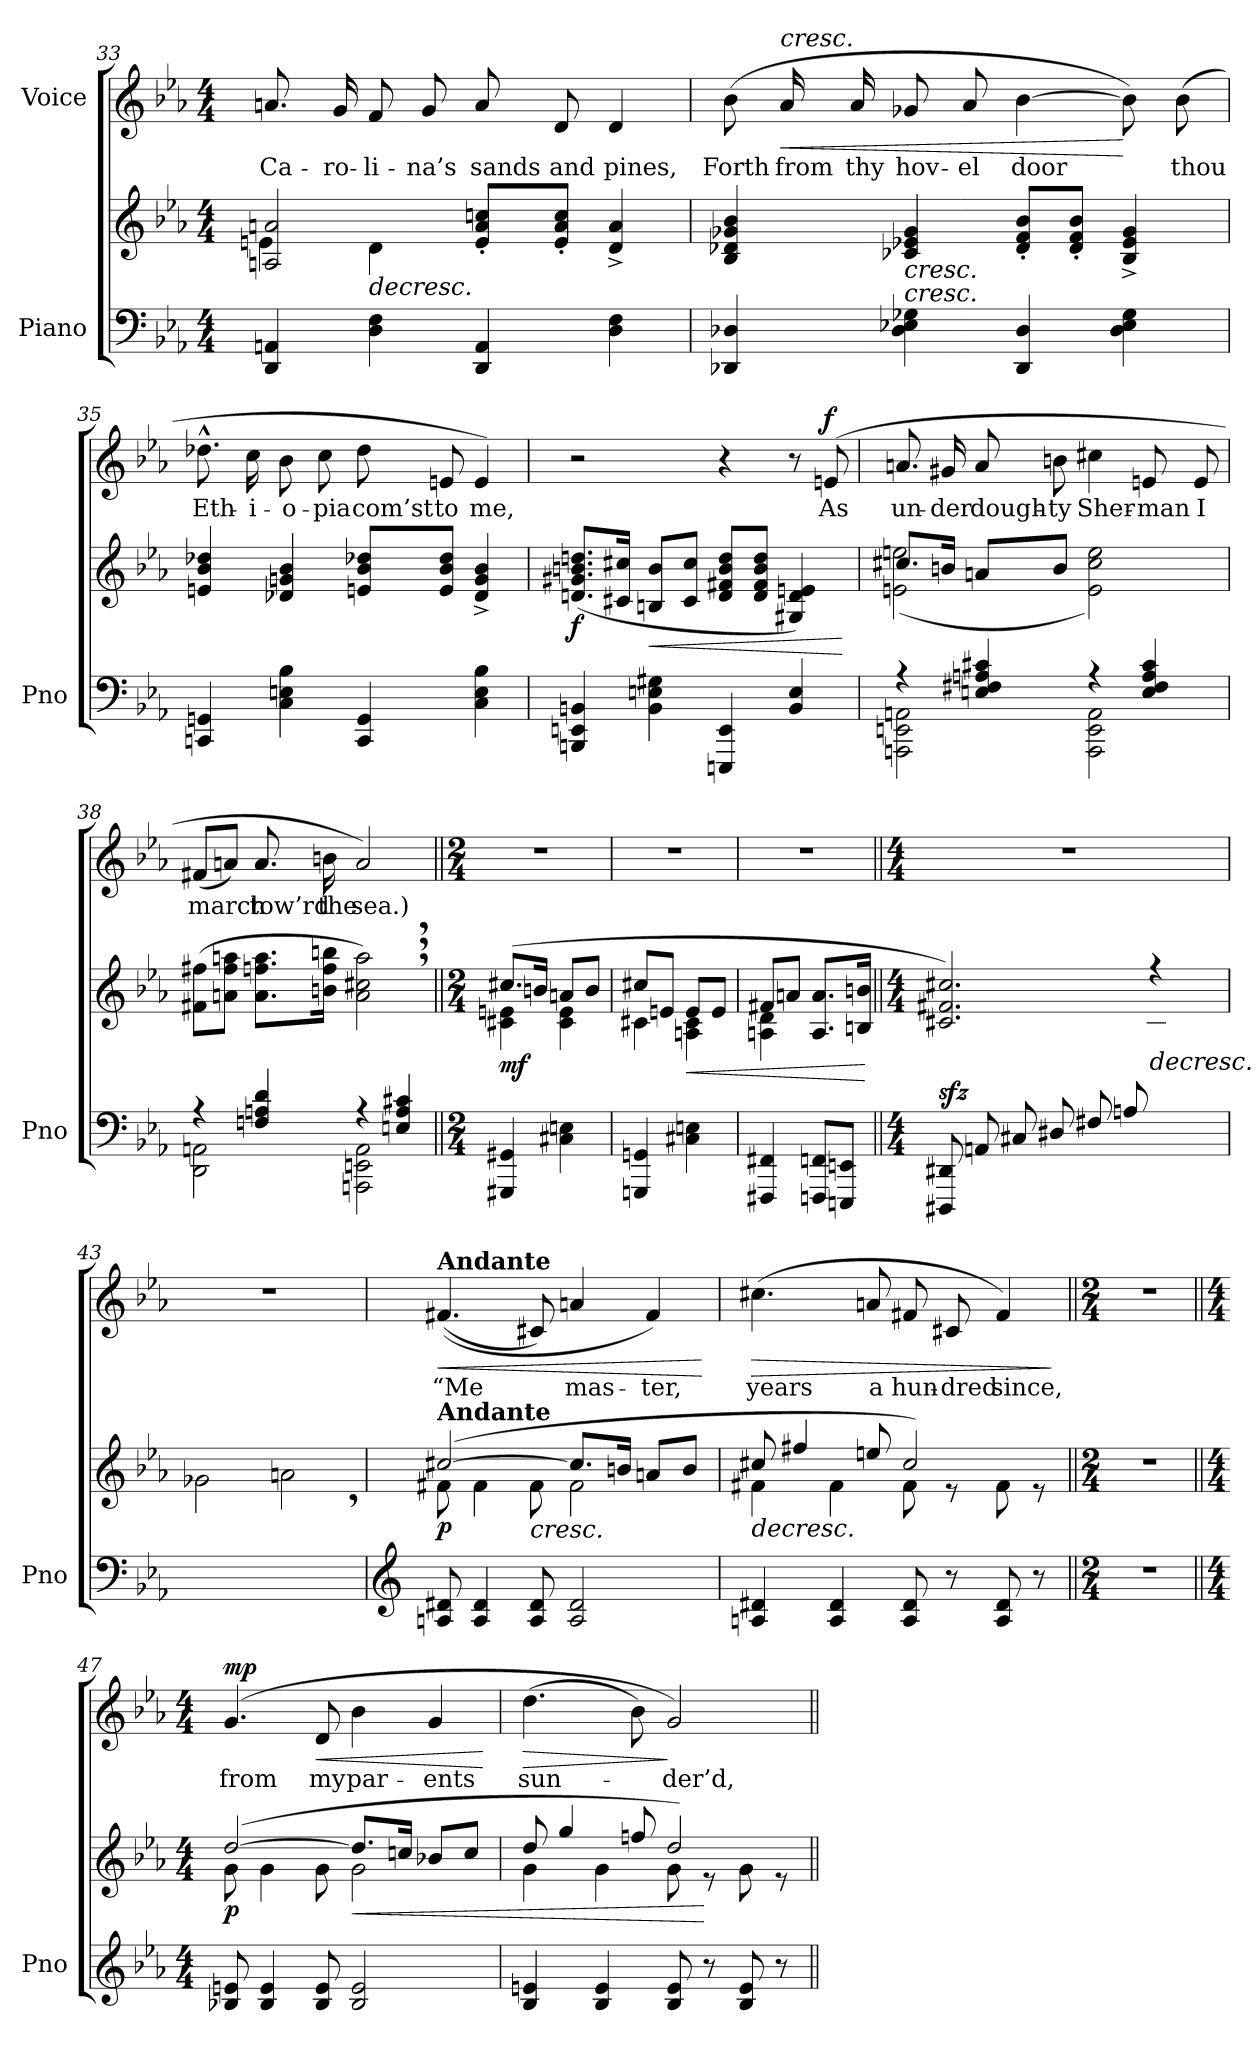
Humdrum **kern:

**kern	**kern	**dynam	**kern	**text	**dynam
*part2	*part2	*part2	*part1	*part1	*part1
*staff3	*staff2	*staff2/3	*staff1	*staff1	*staff1
*I"Piano	*	*	*I"Voice	*	*
*I'Pno	*	*	*	*	*
*clefF4	*clefG2	*	*clefG2	*	*
*k[b-e-a-]	*k[b-e-a-]	*	*k[b-e-a-]	*	*
*M4/4	*M4/4	*	*M4/4	*	*
=33	=33	=33	=33	=33	=33
*	*^	*	*	*	*
!	!	!	!	!	!LO:LY:b	!
4DD/ 4AAn/	2An/ 2an/	4en\	.	8.an/	Ca-	.
!	!	!	!	!	!LO:LY:b	!
.	.	.	.	16g/	-ro-	.
!	!	!	!LO:HP:b	!	!LO:LY:b	!
4D\ 4F\	.	4d\	>	8f/	-li-	.
!	!	!	!	!	!LO:LY:b	!
.	.	.	.	8g/	-na’s	.
!	!	!	!	!	!LO:LY:b	!
4DD/ 4AA/	8e/' 8a/' 8ccn/'L	2ryy	.	8a/	sands	.
!	!	!	!	!	!LO:LY:b	!
.	8e/' 8a/' 8cc/'J	.	.	8d/	and	.
!	!	!	!	!	!LO:LY:b	!
4D\ 4F\	4d/^ 4a/^	.	.	4d/	pines,	.
*	*v	*v	*	*	*	*
!!LO:LB:g=z
=34	=34	=34	=34	=34	=34
!	!	!	!	!LO:LY:b	!
4DD-X/ 4D-X/	4B-/ 4d-X/ 4g-X/ 4b-/	.	(>8b-\	Forth	.
!	!	!	!LO:TX:a:i:t=cresc.	!	!
!	!	!	!	!LO:LY:b	!LO:HP:b
.	.	.	16a-/	from	<
!	!	!	!	!LO:LY:b	!
.	.	.	16a-/	thy	.
!	!LO:TX:b:i:t=cresc.	!	!	!	!
!	!	!LO:HP:b	!	!LO:LY:b	!
4D-\ 4E-X\ 4G-X\	4c-X/ 4e-X/ 4g-/	<	8g-X/	hov-	.
!	!	!	!	!LO:LY:b	!
.	.	.	8a-/	-el	.
!	!	!	!	!LO:LY:b	!
4DD-/ 4D-/	8d-/' 8f/' 8b-/'L	.	[4b-\	door	.
.	8d-/' 8f/' 8b-/'J	.	.	.	.
4D-\ 4E-\ 4G-\	4B-/^ 4e-/^ 4g-/^	.	8b-\])	.	[
!	!	!	!	!LO:LY:b	!
.	.	.	(>8b-\	thou	.
.	.	]	.	.	.
=35	=35	=35	=35	=35	=35
!	!	!	!	!LO:LY:b	!
4CCn/ 4GGn/	4en/ 4b-/ 4dd-X/	.	8.dd-X^^\	Eth-	.
!	!	!	!	!LO:LY:b	!
.	.	.	16cc\	-i-	.
!	!	!	!	!LO:LY:b	!
4C\ 4En\ 4B-\	4d-X/ 4gn/ 4b-/	.	8b-\	-o-	.
!	!	!	!	!LO:LY:b	!
.	.	.	8cc\	-pia	.
!	!	!	!	!LO:LY:b	!
4CC/ 4GG/	8en/ 8b-/ 8dd-X/L	.	8dd-\	com’st	.
!	!	!	!	!LO:LY:b	!
.	8e/ 8b-/ 8dd-/J	.	8en/	to	.
!	!	!	!	!LO:LY:b	!
4C\ 4E\ 4B-\	4d-/^ 4g/^ 4b-/^	.	4e/)	me,	.
!!LO:PB:g=z
=36	=36	=36	=36	=36	=36
!	!	!LO:DY:b	!	!	!
4BBBn/ 4EEn/ 4BBn/	(>8.dn/ 8.g#X/ 8.bn/ 8.ddn/L	f	2r	.	.
.	16c#X/ 16cc#X/Jk	.	.	.	.
!	!	!LO:HP:b	!	!	!
4BB\ 4En\ 4G#X\	8Bn/ 8b/L	<	.	.	.
.	8c#/ 8cc#/J	.	.	.	.
4EEEn/ 4EE/	8d/ 8f#X/ 8b/ 8dd/L	.	4r	.	.
.	8d/ 8f#/ 8b/ 8dd/J	.	.	.	.
4BB/ 4E/	4G#X/ 4d/ 4en/)	.	8r	.	.
!	!	!	!	!LO:LY:b	!LO:DY:a
.	.	.	(>8en/	As	f
.	.	[	.	.	.
=37	=37	=37	=37	=37	=37
*^	*^	*	*	*	*
!	!	!	!	!	!	!LO:LY:b	!
4r	2AAAn\ 2EEn\ 2AAn\	8.cc#X/L	(>2en\ 2een\	.	8.an/	un-	.
!	!	!	!	!	!	!LO:LY:b	!
.	.	16bn/Jk	.	.	16g#X/	-der	.
!	!	!	!	!	!	!LO:LY:b	!
4En/ 4F#X/ 4An/ 4c#X/	.	8an/L	.	.	8a/	dough-	.
!	!	!	!	!	!	!LO:LY:b	!
.	.	8b/J	.	.	8bn\	-ty	.
!	!	!	!	!	!	!LO:LY:b	!
4r	2AAA\ 2EE\ 2AA\	2ryy	2e\ 2cc#\ 2ee\)	.	4cc#X\	Sher-	.
!	!	!	!	!	!	!LO:LY:b	!
4E/ 4F#/ 4A/ 4c#/	.	.	.	.	8en/	-man	.
!	!	!	!	!	!	!LO:LY:b	!
.	.	.	.	.	8e/	I	.
*	*	*v	*v	*	*	*	*
=38	=38	=38	=38	=38	=38	=38
!	!	!	!	!	!LO:LY:b	!
4r	2DD\ 2AAn\	(>8f#X\ 8ff#X\L	.	(<8f#X/L	march	.
.	.	8an\ 8ff#\ 8aan\J	.	8an/J)	.	.
!	!	!	!	!	!LO:LY:b	!
4Fn/ 4An/ 4d/	.	8.a\ 8.ffn\ 8.aa\L	.	8.a/	tow’rd	.
!	!	!	!	!	!LO:LY:b	!
.	.	16bn\ 16ff\ 16bbn\Jk	.	16bn\	the	.
!	!	!	!	!	!LO:LY:b	!
4r	2AAAn\ 2EEn\ 2AA\	2a\, 2cc#X\, 2aa\,)	.	2a/)	sea.)	.
4En/ 4A/ 4c#X/	.	.	.	.	.	.
*v	*v	*	*	*	*	*
!!LO:LB:g=z
=39||	=39||	=39||	=39||	=39||	=39||
*M2/4	*M2/4	*	*M2/4	*	*
*	*	*	*MM118	*	*
*	*^	*	*	*	*
!	!	!	!LO:DY:b	!	!	!
4GGG#X/ 4GG#X/	(>8.cc#X/L	4c#X\ 4en\	mf	2r	.	.
.	16bn/Jk	.	.	.	.	.
4C#X\ 4En\	8an/L	4c#\ 4e\	.	.	.	.
.	8b/J	.	.	.	.	.
=40	=40	=40	=40	=40	=40	=40
4GGGn/ 4GGn/	8cc#X/L	4c#X\	.	2r	.	.
.	8en/J	.	.	.	.	.
!	!	!	!LO:HP:b	!	!	!
4C#X\ 4En\	8e/L	4An\ 4c#\	<	.	.	.
.	8e/J	.	.	.	.	.
=41	=41	=41	=41	=41	=41	=41
*	*	*	*	*^	*	*
4FFF#X/ 4FF#X/	8f#X/L	4An\ 4d\	.	2r	4ryy	.	.
.	8an/J	.	.	.	.	.	.
*	*	*	*	*MM110	*	*	*
8FFFn/ 8FFn/L	8.A/ 8.a/L	4ryy	.	.	4ryy	.	.
8EEEn/ 8EEn/J	.	.	.	.	.	.	.
.	16Bn/ 16bn/Jk	.	.	.	.	.	.
*	*v	*v	*	*	*	*	*
.	.	[	.	.	.	.
=42||	=42||	=42||	=42||	=42||	=42||	=42||
*M4/4	*M4/4	*	*M4/4	*	*	*
*	*	*	*MM106	*	*	*
*	*^	*	*	*	*	*
!	!	!	!LO:DY:b	!	!	!	!
(>8DDD#X/ 8DD#X/L	2.c#X/ 2.f#X/ 2.cc#X/)	2.ryy	sfz	1r	2ryy	.	.
8AAn/	.	.	.	.	.	.	.
8C#X/	.	.	.	.	.	.	.
8D#X/	.	.	.	.	.	.	.
*	*	*	*	*MM100	*	*	*
8F#X/	.	.	.	.	2ryy	.	.
8An/	.	.	.	.	.	.	.
!	!	!	!LO:HP:b	!	!	!	!
4ryy	4rff	8c#X\	>	.	.	.	.
.	.	8d#X\J	.	.	.	.	.
*	*	*	*	*v	*v	*	*
!!LO:LB:g=z
=43	=43	=43	=43	=43	=43	=43
1ryy	1ryy	2g-X\	.	1r	.	.
.	.	2an,\)	.	.	.	.
*	*v	*v	*	*	*	*
.	.	[	.	.	.
=44	=44	=44	=44	=44	=44
*clefG2	*	*	*	*	*
*	*^	*	*	*	*
!	!	!	!	!LO:TX:a:B:t=Andante	!	!
!	!LO:TX:a:B:t=Andante	!	!	!	!	!
!	!	!	!LO:DY:b	!	!LO:LY:b	!LO:HP:b
!	!	!	!	!	!	!LO:DY:n=1:a
!	!	!	!	!	!	!LO:DY:n=2:a
8An/ 8d#X/	(>[2cc#X/	8f#X\	p	(>(>4.f#X/	“Me	< p other-dynamics
4A/ 4d#/	.	4f#\	.	.	.	.
!	!	!	!LO:HP:b	!	!	!
8A/ 8d#/	.	8f#\	<	8c#X/)	.	.
!	!	!	!	!	!LO:LY:b	!
2A/ 2d#/	8.cc#/L]	2f#\	.	4an/	mas-	.
.	16bn/Jk	.	.	.	.	.
!	!	!	!	!	!LO:LY:b	!
.	8an/L	.	.	4f#/)	-ter,	.
.	8b/J	.	.	.	.	.
*	*v	*v	*	*	*	*
.	.	]	.	.	[
=45	=45	=45	=45	=45	=45
!	!	!LO:HP:b	!	!LO:LY:b	!LO:HP:b
*	*^	*	*	*	*
4An/ 4d#X/	8cc#X/	4f#X\	>	(>4.cc#X\	years	>
.	4ff#X/	.	.	.	.	.
4A/ 4d#/	.	4f#\	.	.	.	.
!	!	!	!	!	!LO:LY:b	!
.	8een/	.	.	8an/	a	.
!	!	!	!	!	!LO:LY:b	!
8A/ 8d#/	2cc#/)	8f#\	.	8f#X/	hun-	.
!	!	!	!	!	!LO:LY:b	!
8r	.	8r	[	8c#X/	-dred	.
!	!	!	!	!	!LO:LY:b	!
8A/ 8d#/	.	8f#\	.	4f#/)	since,	.
8r	.	8r	.	.	.	.
*	*v	*v	*	*	*	*
.	.	.	.	.	]
=46||	=46||	=46||	=46||	=46||	=46||
*M2/4	*M2/4	*	*M2/4	*	*
2r	2r	.	2r	.	.
!!LO:LB:g=z
=47||	=47||	=47||	=47||	=47||	=47||
*M4/4	*M4/4	*	*M4/4	*	*
*	*	*	*MM86	*	*
*	*^	*	*	*	*
!	!	!	!LO:DY:b	!	!LO:LY:b	!LO:DY:a
8B-X/ 8en/	(>[2dd/	8g\	p	(>4.g/	from	mp
4B-/ 4e/	.	4g\	.	.	.	.
!	!	!	!	!	!LO:LY:b	!LO:HP:b
8B-/ 8e/	.	8g\	.	8d/	my	<
!	!	!	!LO:HP:b	!	!LO:LY:b	!
2B-/ 2e/	8.dd/L]	2g\	<	4b-\	par-	.
.	16ccn/Jk	.	.	.	.	.
!	!	!	!	!	!LO:LY:b	!
.	8b-X/L	.	.	4g/	-ents	.
.	8cc/J	.	.	.	.	.
*	*v	*v	*	*	*	*
.	.	]	.	.	[
=48	=48	=48	=48	=48	=48
*	*^	*	*	*	*
!	!	!	!	!	!LO:LY:b	!LO:HP:b
4B-/ 4en/	8dd/	4g\	.	(>4.dd\	sun-	>
.	4gg/	.	.	.	.	.
4B-/ 4e/	.	4g\	.	.	.	.
.	8ffn/	.	.	8b-\)	.	.
!	!	!	!	!	!LO:LY:b	!
8B-/ 8e/	2dd/)	8g\	.	2g/)	-der’d,	]
8r	.	8r	[	.	.	.
8B-/ 8e/	.	8g\	.	.	.	.
8r	.	8r	.	.	.	.
*	*v	*v	*	*	*	*
=||	=||	=||	=||	=||	=||
*-	*-	*-	*-	*-	*-
